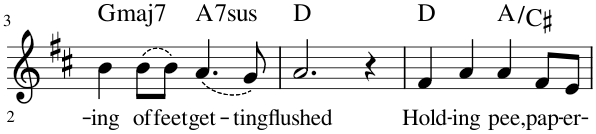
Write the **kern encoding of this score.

**kern	**text	**harte
*part1	*part1	*part1
*staff1	*staff1	*
*I"Voice	*	*
*I'Vo.	*	*
!!LO:PB:g=z
*clefG2	*	*
*k[f#c#]	*	*
*M4/4	*	*
=3	=3	=3
!	!LO:LY:b	!LO:H:kt=maj7
4b\	-ing	G:maj7
!	!LO:LY:b	!
((8b\L	of	.
!	!LO:LY:b	!
8b\J))	feet	.
!	!LO:LY:b	!LO:H:kt=7sus
((4.a/	get-	A:sus4(7)
!	!LO:LY:b	!
8g/))	ting	.
=4	=4	=4
!	!LO:LY:b	!
2.a/	flushed	D:maj
4r	.	.
=5	=5	=5
!	!LO:LY:b	!
4f#/	Hold-	D:maj
!	!LO:LY:b	!
4a/	-ing	.
!	!LO:LY:b	!
4a/	pee,	A:maj/3
!	!LO:LY:b	!
8f#/L	pap-	.
!	!LO:LY:b	!
8e/J	-er-	.
=	=	=
*-	*-	*-
